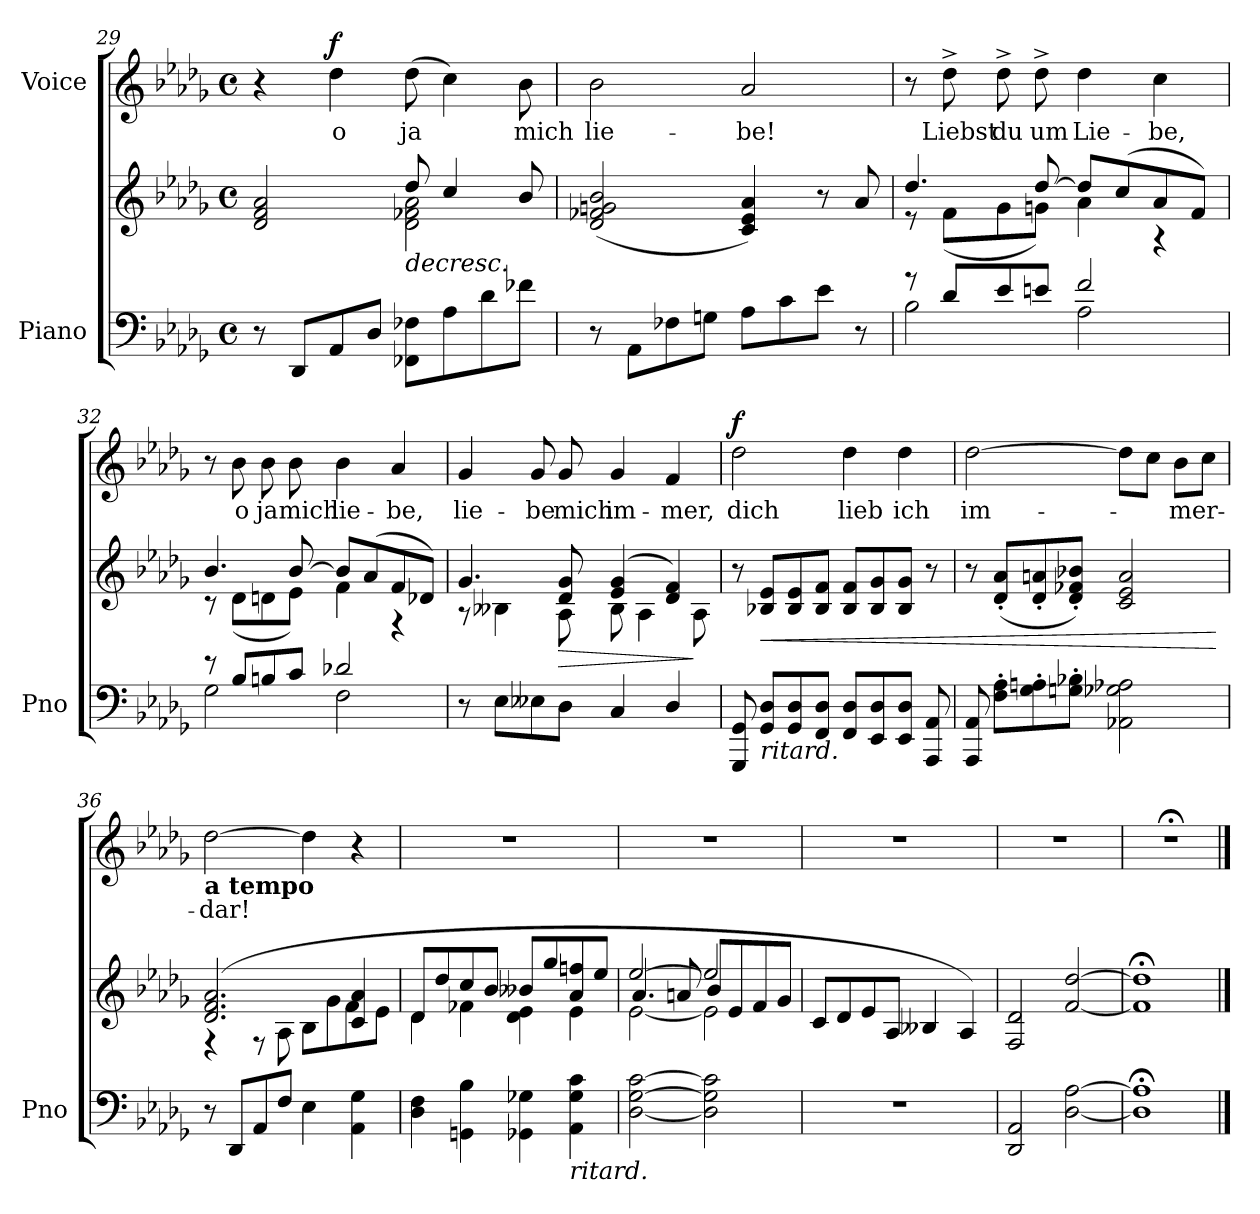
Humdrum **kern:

**kern	**kern	**dynam	**kern	**text	**dynam
*part2	*part2	*part2	*part1	*part1	*part1
*staff3	*staff2	*staff2/3	*staff1	*staff1	*staff1
*I"Piano	*	*	*I"Voice	*	*
*I'Pno	*	*	*	*	*
*clefF4	*clefG2	*	*clefG2	*	*
*k[b-e-a-d-g-]	*k[b-e-a-d-g-]	*	*k[b-e-a-d-g-]	*	*
*M4/4	*M4/4	*	*M4/4	*	*
*met(c)	*met(c)	*	*met(c)	*	*
=29	=29	=29	=29	=29	=29
*	*^	*	*	*	*
8r	2d-/ 2f/ 2a-/	2ryy	.	4r	.	.
8DD-/L	.	.	.	.	.	.
!	!	!	!	!	!LO:LY:b	!LO:DY:b
8AA-/	.	.	.	4dd-\	o	f
8D-/J	.	.	.	.	.	.
!	!	!	!LO:HP:b	!	!LO:LY:b	!
8FF-X\ 8F-X\L	8dd-/	2d-\ 2f-X\ 2a-\	>	(8dd-\	ja	.
8A-\	4cc/	.	.	4cc\)	.	.
8d-\	.	.	.	.	.	.
!	!	!	!	!	!LO:LY:b	!
8f-X\J	8b-/	.	.	8b-\	mich	.
*	*v	*v	*	*	*	*
=30	=30	=30	=30	=30	=30
!	!	!	!	!LO:LY:b	!
8r	(2d-/ 2f-X/ 2gn/ 2b-/	.	2b-\	lie-	.
8AA-\L	.	.	.	.	.
8F-X\	.	.	.	.	.
8Gn\J	.	.	.	.	.
!	!	!	!	!LO:LY:b	!
8A-\L	4c/ 4e-/ 4a-/)	.	2a-/	-be!	.
8c\	.	.	.	.	.
8e-\J	8r	.	.	.	.
8r	8a-/	.	.	.	.
!!LO:LB:g=z
=31	=31	=31	=31	=31	=31
*^	*^	*	*	*	*
8r	2B-\	4.dd-/	8r	.	8r	.	.
!	!	!	!	!	!	!LO:LY:b	!
8d-/L	.	.	(8f\L	.	8dd-^\	Liebst	.
!	!	!	!	!	!	!LO:LY:b	!
8e-/	.	.	8g-\	.	8dd-^\	du	.
!	!	!	!	!	!	!LO:LY:b	!
8en/J	.	[8dd-/	8gn\J)	.	8dd-^\	um	.
!	!	!	!	!	!	!LO:LY:b	!
2f/	2A-\	8dd-/L]	4a-\	.	4dd-\	Lie-	.
.	.	(8cc/	.	.	.	.	.
!	!	!	!	!	!	!LO:LY:b	!
.	.	8a-/	4r	.	4cc\	-be,	.
.	.	8f/J)	.	.	.	.	.
!!LO:LB:g=z
=32	=32	=32	=32	=32	=32	=32	=32
8r	2G-\	4.b-/	8r	.	8r	.	.
!	!	!	!	!	!	!LO:LY:b	!
8B-/L	.	.	(8d-\L	.	8b-\	o	.
!	!	!	!	!	!	!LO:LY:b	!
8Bn/	.	.	8dn\	.	8b-\	ja	.
!	!	!	!	!	!	!LO:LY:b	!
8c/J	.	[8b-/	8e-\J)	.	8b-\	mich	.
!	!	!	!	!	!	!LO:LY:b	!
2d-X/	2F\	8b-/L]	4f\	.	4b-\	lie-	.
.	.	(8a-/	.	.	.	.	.
!	!	!	!	!	!	!LO:LY:b	!
.	.	8f/	4r	.	4a-/	-be,	.
.	.	8d-X/J)	.	.	.	.	.
*v	*v	*	*	*	*	*	*
=33	=33	=33	=33	=33	=33	=33
!	!	!	!	!	!LO:LY:b	!
8r	4.g-/	8r	.	4g-/	lie-	.
8E-\L	.	4B--X\	.	.	.	.
!	!	!	!	!	!LO:LY:b	!
8E--X\	.	.	.	8g-/	-be	.
!	!	!	!LO:HP:b	!	!LO:LY:b	!
8D-\J	8d-/ 8g-/	8A-\	>	8g-/	mich	.
!	!	!	!	!	!LO:LY:b	!
4C/	(4e-/ 4g-/	8B--\	.	4g-/	im-	.
.	.	4A-\	.	.	.	.
!	!	!	!	!	!LO:LY:b	!
4D-/	4d-/ 4f/)	.	.	4f/	-mer,	.
.	.	8A-\	]	.	.	.
=34	=34	=34	=34	=34	=34	=34
!	!	!	!	!	!LO:LY:b	!LO:DY:b
*	*v	*v	*	*	*	*
8GGG-/ 8GG-/	8r	.	2dd-\	dich	f
!LO:TX:b:i:t=ritard.	!	!	!	!	!
!	!	!LO:HP:b	!	!	!
8GG-/ 8D-/L	8B-X/ 8e-/L	<	.	.	.
8GG-/ 8D-/	8B-/ 8e-/	.	.	.	.
8FF/ 8D-/J	8B-/ 8f/J	.	.	.	.
!	!	!	!	!LO:LY:b	!
8FF/ 8D-/L	8B-/ 8f/L	.	4dd-\	lieb	.
8EE-/ 8D-/	8B-/ 8g-/	.	.	.	.
!	!	!	!	!LO:LY:b	!
8EE-/ 8D-/J	8B-/ 8g-/J	.	4dd-\	ich	.
8AAA-/ 8AA-/	8r	]	.	.	.
=35	=35	=35	=35	=35	=35
!	!	!	!	!LO:LY:b	!
8AAA-/ 8AA-/	8r	.	[2dd-\	im-	.
8F\' 8A-\'L	(8d-/' 8a-/'L	.	.	.	.
8G-\' 8An\'	8d-/' 8an/'	.	.	.	.
8Gn\' 8B-X\'J	8d-/' 8f-X/' 8b-X/'J)	.	.	.	.
2AA-X\ 2G-X\ 2A-X\	2c/ 2e-/ 2a/	.	8dd-\L]	.	.
.	.	.	8cc\J	.	.
!	!	!	!	!LO:LY:b	!
.	.	.	8b-\L	-mer-	.
.	.	.	8cc\J	.	.
.	.	[	.	.	.
!!LO:LB:g=z
=36	=36	=36	=36	=36	=36
*	*^	*	*	*	*
!	!	!	!	!LO:TX:b:B:t=a tempo	!	!
!	!	!	!	!	!LO:LY:b	!
8r	(2.d-/ 2.f/ 2.a-/	4r	.	[2dd-\	-dar!	.
8DD-/L	.	.	.	.	.	.
8AA-/	.	8r	.	.	.	.
8F/J	.	8A-\	.	.	.	.
4E-\	.	8B-\L	.	4dd-\]	.	.
.	.	8g-\	.	.	.	.
4AA-\ 4G-\	4c/ 4a-/	8f\	.	4r	.	.
.	.	8e-\J	.	.	.	.
=37	=37	=37	=37	=37	=37	=37
4D-\ 4F\	8d-/L	4d-\	.	1r	.	.
.	8dd-/	.	.	.	.	.
4GGn\ 4B-\	8cc/	4f-X\	.	.	.	.
.	8b-/J	.	.	.	.	.
4GG-X\ 4G-X\	8b--X/L	4d-\ 4e-\	.	.	.	.
.	8gg-/	.	.	.	.	.
!LO:TX:b:i:t=ritard.	!	!	!	!	!	!
4AA-\ 4G-\ 4c\	8a-/ 8ffn/	4e-\	.	.	.	.
.	8ee-/J	.	.	.	.	.
=38	=38	=38	=38	=38	=38	=38
*	*	*^	*	*	*	*
[2D-\ [2G-\ [2c\	[2ee-/	[2e-\	4.a-/	.	1r	.	.
.	.	.	8an/	.	.	.	.
2D-\] 2G-\] 2c\]	2ee-/]	2e-\]	8b-/L	.	.	.	.
.	.	.	8e-/	.	.	.	.
.	.	.	8f/	.	.	.	.
.	.	.	8g-/J	.	.	.	.
*	*v	*v	*v	*	*	*	*
=39	=39	=39	=39	=39	=39
1r	8c/L	.	1r	.	.
.	8d-/	.	.	.	.
.	8e-/	.	.	.	.
.	8A-/J	.	.	.	.
.	4B--X/	.	.	.	.
.	4A-/)	.	.	.	.
=40	=40	=40	=40	=40	=40
2DD-/ 2AA-/	2F/ 2d-/	.	1r	.	.
[2D-\ [2A-\	[2f/ [2dd-/	.	.	.	.
=41	=41	=41	=41	=41	=41
1D-];< 1A-];<	1f];< 1dd-];<	.	1r;<	.	.
==	==	==	==	==	==
*-	*-	*-	*-	*-	*-
